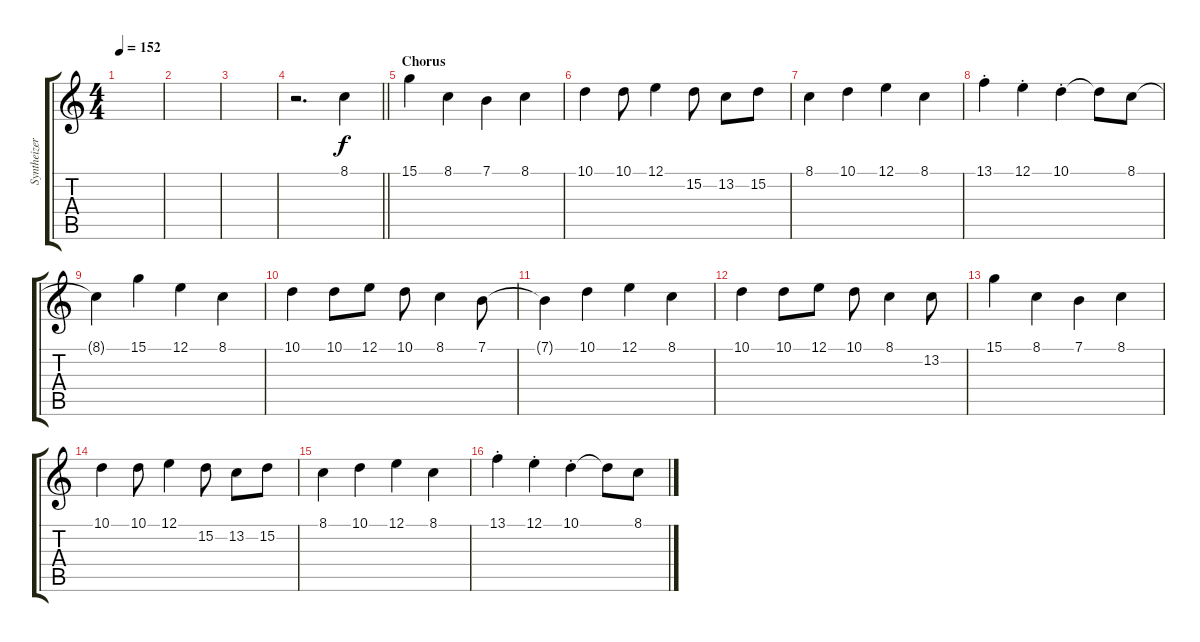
\track ("Syntheizer" "Syntheizer") {instrument pad1newage}
\staff {score tabs}
\tuning (E4 B3 G3 D3 A2 E2) {hide}
\ts (4 4)
\tempo 152
\clef g2
\ks c
|
|
|
\barLineRight lightlight
r.2{d volume 13 instrument lead1square} 8.1.4 |
\section ("" "Chorus")
15.1.4 8.1.4 7.1.4 8.1.4 |
10.1.4 10.1.8 12.1.4 15.2.8 13.2.8 15.2.8 |
8.1.4 10.1.4 12.1.4 8.1.4 |
13.1{st}.4 12.1{st}.4 10.1{st}.4 10.1{t}.8 8.1.8 |
8.1{t}.4 15.1.4 12.1.4 8.1.4 |
10.1.4 10.1.8 12.1.8 10.1.8 8.1.4 7.1.8 |
7.1{t}.4 10.1.4 12.1.4 8.1.4 |
10.1.4 10.1.8 12.1.8 10.1.8 8.1.4 13.2.8 |
15.1.4 8.1.4 7.1.4 8.1.4 |
10.1.4 10.1.8 12.1.4 15.2.8 13.2.8 15.2.8 |
8.1.4 10.1.4 12.1.4 8.1.4 |
13.1{st}.4 12.1{st}.4 10.1{st}.4 10.1{t}.8 8.1.8
